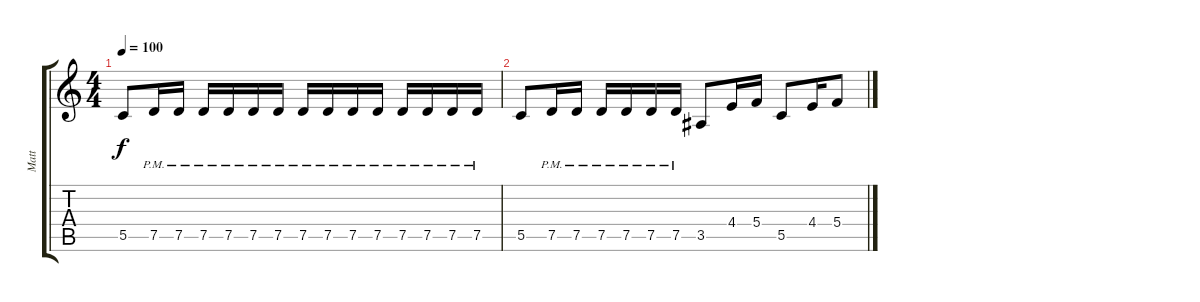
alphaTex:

\track ("Matt" "Matt") {instrument overdrivenguitar}
\staff {score tabs}
\tuning (D4 A3 F3 C3 G2 D2) {hide}
\ts (4 4)
\tempo 100
\clef g2
\ks c
5.5.8{dy f} 7.5{pm}.16 7.5{pm}.16 7.5{pm}.16 7.5{pm}.16 7.5{pm}.16 7.5{pm}.16 7.5{pm}.16 7.5{pm}.16 7.5{pm}.16 7.5{pm}.16 7.5{pm}.16 7.5{pm}.16 7.5{pm}.16 7.5{pm}.16 |
5.5.8 7.5{pm}.16 7.5{pm}.16 7.5{pm}.16 7.5{pm}.16 7.5{pm}.16 7.5{pm}.16 3.5.8 4.4.16 5.4.16 5.5.8 4.4.16 5.4.8
